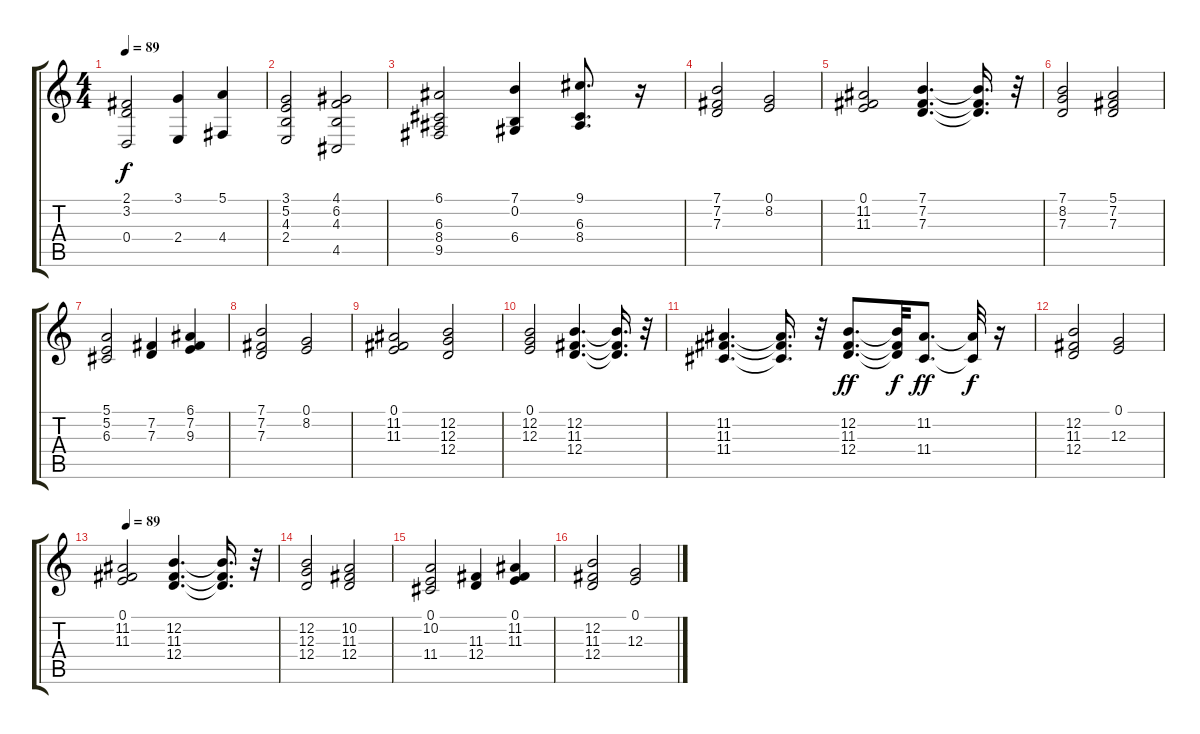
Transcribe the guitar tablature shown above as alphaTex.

\track "" {instrument synthstrings1}
\staff {score tabs}
\tuning (E4 B3 G3 D3 A2 E2) {hide}
\ts (4 4)
\tempo 89
\clef g2
\ks c
(2.1 3.2 0.4).2{dy f} (3.1 2.4).4 (5.1 4.4).4 |
(3.1 5.2 4.3 2.4).2 (4.1 6.2 4.3 4.5).2 |
(6.1 6.3 8.4 9.5).2 (7.1 0.2 6.4).4 (9.1 6.3 8.4).8{d} r.16 |
(7.1 7.2 7.3).2 (0.1 8.2).2 |
(0.1 11.2 11.3).2 (7.1 7.2 7.3).4{d} (7.1{t} 7.2{t} 7.3{t}).16{d} r.32 |
(7.1 8.2 7.3).2 (5.1 7.2 7.3).2 |
(5.1 5.2 6.3).2 (7.2 7.3).4 (6.1 7.2 9.3).4 |
(7.1 7.2 7.3).2 (0.1 8.2).2 |
(0.1 11.2 11.3).2 (12.2 12.3 12.4).2 |
(0.1 12.2 12.3).2 (12.2 11.3 12.4).4{d} (12.2{t} 11.3{t} 12.4{t}).16{d} r.32 |
(11.2 11.3 11.4).4{d} (11.2{t} 11.3{t} 11.4{t}).16{d} r.32 (12.2 11.3 12.4).8{d dy ff} (12.2{t} 11.3{t} 12.4{t}).32{dy f} (11.2 11.4).8{d dy ff} (11.2{t} 11.4{t}).32{dy f} r.16 |
(12.2 11.3 12.4).2 (0.1 12.3).2 |
\tempo 89
(0.1 11.2 11.3).2 (12.2 11.3 12.4).4{d} (12.2{t} 11.3{t} 12.4{t}).16{d} r.32 |
(12.2 12.3 12.4).2 (10.2 11.3 12.4).2 |
(0.1 10.2 11.4).2 (11.3 12.4).4 (0.1 11.2 11.3).4 |
(12.2 11.3 12.4).2 (0.1 12.3).2
